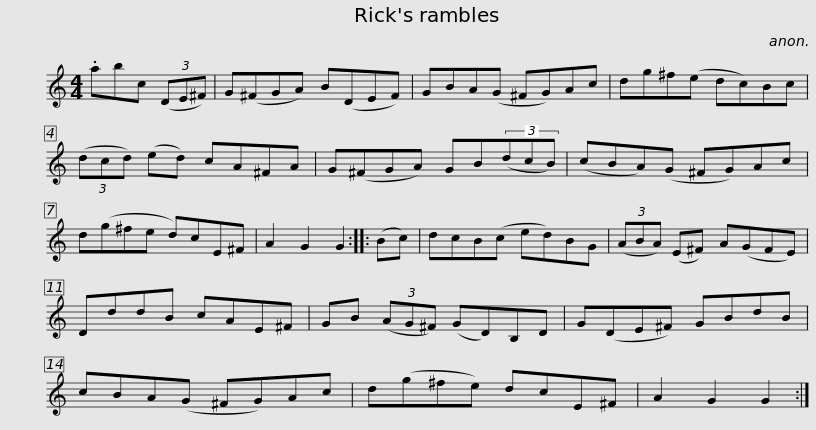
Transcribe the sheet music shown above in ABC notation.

X:1
L:1/8
M:4/4
I:linebreak $
K:C
V:1 treble
V:1
 .abc (3(DE^F) | G(^FGA) B(DEF) | GBA(G ^FG)Ac | dg^f(e dc)Bc | (3(dcd) (ed) cA^FA |$ %5
 G(^FGA) GB(3(dcB) | (cBA)(G ^FG)Ac | d(g^fe d)cE^F | A2 G2 G2 :: (Bc) | %10
 dcB(c ed)BG |$ (3(ABA) (E^F) A(GFE) | DddB cAE^F | GB (3(AG^F) (GD)B,D | G(DE^F) GBdB | %15
 cBA(G ^FG)Ac |$ d(g^fe) dcE^F | A2 G2 G2 :| %18
